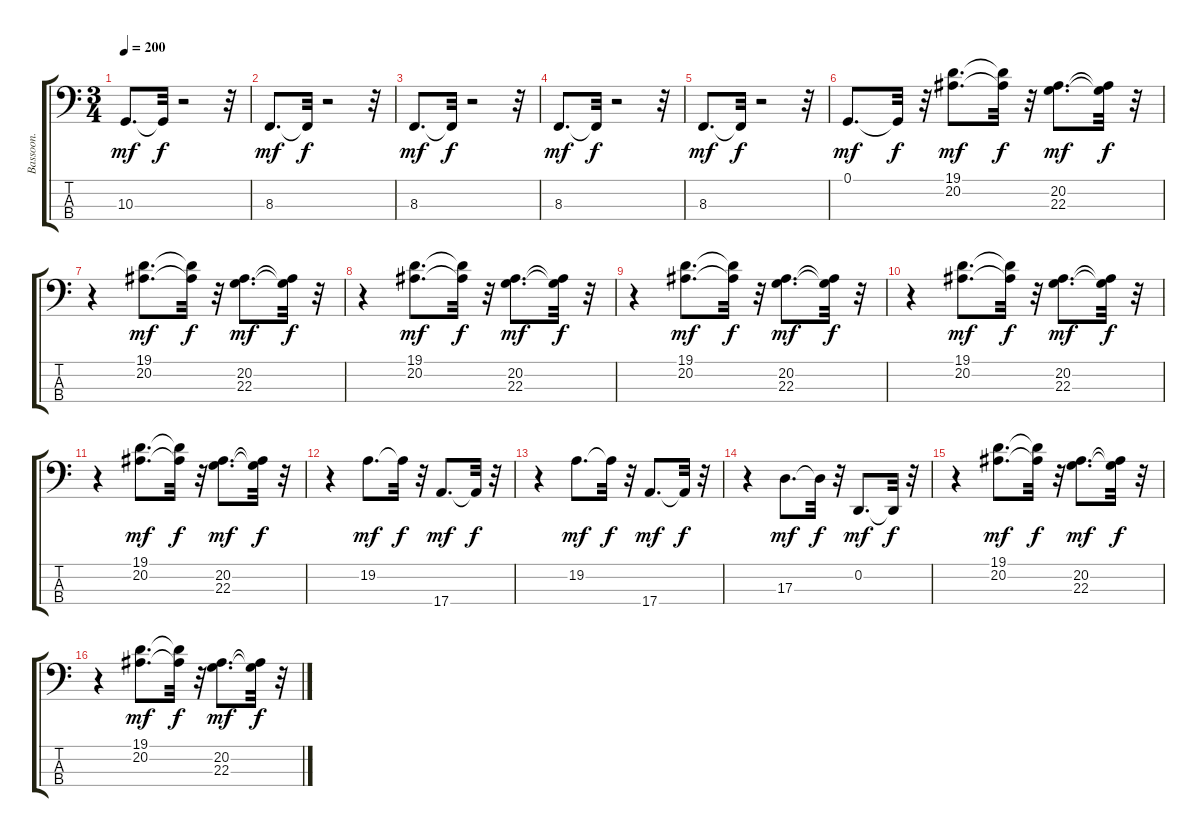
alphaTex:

\track ("Bassoon." "Bassoon.") {instrument bassoon}
\staff {score tabs}
\tuning (G2 D2 A1 E1) {hide}
\ts (3 4)
\tempo 200
\clef f4
\ks c
10.3.8{d dy mf} 10.3{t}.32{dy f} r.2 r.32 |
8.3.8{d dy mf} 8.3{t}.32{dy f} r.2 r.32 |
8.3.8{d dy mf} 8.3{t}.32{dy f} r.2 r.32 |
8.3.8{d dy mf} 8.3{t}.32{dy f} r.2 r.32 |
8.3.8{d dy mf} 8.3{t}.32{dy f} r.2 r.32 |
0.1.8{d dy mf} 0.1{t}.32{dy f} r.32 (19.1 20.2).8{d dy mf} (19.1{t} 20.2{t}).32{dy f} r.32 (20.2 22.3).8{d dy mf} (20.2{t} 22.3{t}).32{dy f} r.32 |
r.4 (19.1 20.2).8{d dy mf} (19.1{t} 20.2{t}).32{dy f} r.32 (20.2 22.3).8{d dy mf} (20.2{t} 22.3{t}).32{dy f} r.32 |
r.4 (19.1 20.2).8{d dy mf} (19.1{t} 20.2{t}).32{dy f} r.32 (20.2 22.3).8{d dy mf} (20.2{t} 22.3{t}).32{dy f} r.32 |
r.4 (19.1 20.2).8{d dy mf} (19.1{t} 20.2{t}).32{dy f} r.32 (20.2 22.3).8{d dy mf} (20.2{t} 22.3{t}).32{dy f} r.32 |
r.4 (19.1 20.2).8{d dy mf} (19.1{t} 20.2{t}).32{dy f} r.32 (20.2 22.3).8{d dy mf} (20.2{t} 22.3{t}).32{dy f} r.32 |
r.4 (19.1 20.2).8{d dy mf} (19.1{t} 20.2{t}).32{dy f} r.32 (20.2 22.3).8{d dy mf} (20.2{t} 22.3{t}).32{dy f} r.32 |
r.4 19.2.8{d dy mf} 19.2{t}.32{dy f} r.32 17.4.8{d dy mf} 17.4{t}.32{dy f} r.32 |
r.4 19.2.8{d dy mf} 19.2{t}.32{dy f} r.32 17.4.8{d dy mf} 17.4{t}.32{dy f} r.32 |
r.4 17.3.8{d dy mf} 17.3{t}.32{dy f} r.32 0.2.8{d dy mf} 0.2{t}.32{dy f} r.32 |
r.4 (19.1 20.2).8{d dy mf} (19.1{t} 20.2{t}).32{dy f} r.32 (20.2 22.3).8{d dy mf} (20.2{t} 22.3{t}).32{dy f} r.32 |
r.4 (19.1 20.2).8{d dy mf} (19.1{t} 20.2{t}).32{dy f} r.32 (20.2 22.3).8{d dy mf} (20.2{t} 22.3{t}).32{dy f} r.32
